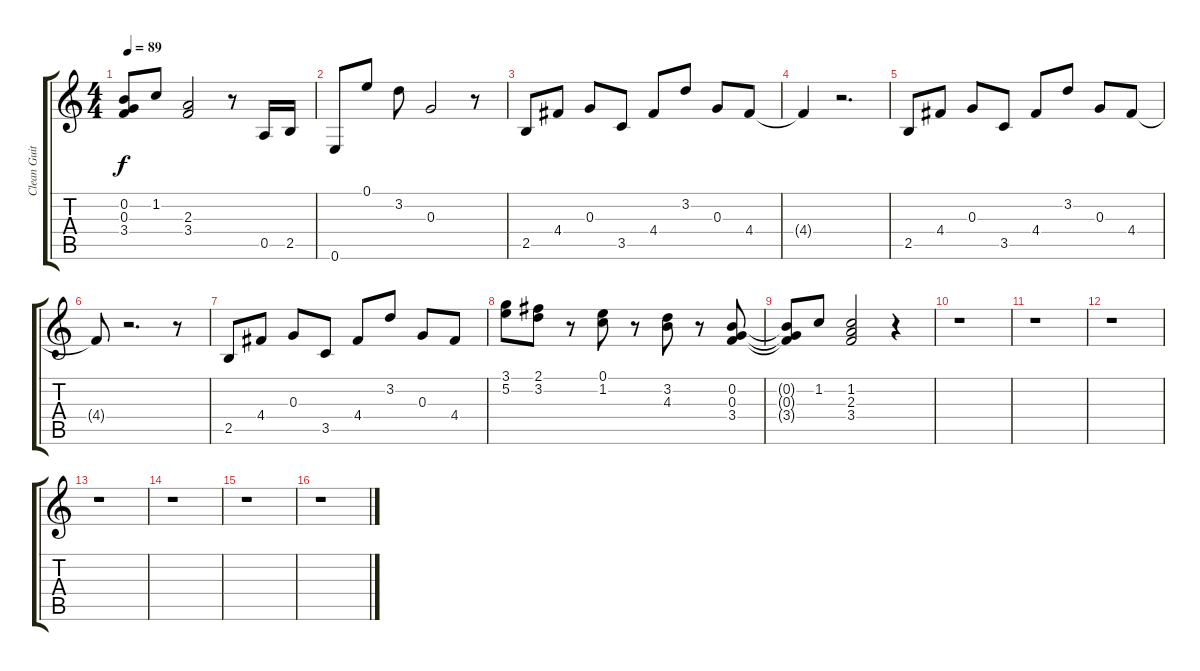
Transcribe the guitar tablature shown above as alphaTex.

\track ("Clean Guitar" "Clean Guit") {instrument electricguitarclean}
\staff {score tabs}
\tuning (E4 B3 G3 D3 A2 E2) {hide}
\ts (4 4)
\tempo 89
\clef g2
\ks c
(0.2{t} 0.3{t} 3.4{t}).8{dy f} 1.2.8 (2.3 3.4).2 r.8 0.5.16 2.5.16 |
0.6.8 0.1.8 3.2.8 0.3.2 r.8 |
2.5.8 4.4.8 0.3.8 3.5.8 4.4.8 3.2.8 0.3.8 4.4.8 |
4.4{t}.4 r.2{d} |
2.5.8 4.4.8 0.3.8 3.5.8 4.4.8 3.2.8 0.3.8 4.4.8 |
4.4{t}.8 r.2{d} r.8 |
2.5.8 4.4.8 0.3.8 3.5.8 4.4.8 3.2.8 0.3.8 4.4.8 |
(3.1 5.2).8 (2.1 3.2).8 r.8 (0.1 1.2).8 r.8 (3.2 4.3).8 r.8 (0.2 0.3 3.4).8 |
(0.2{t} 0.3{t} 3.4{t}).8 1.2.8 (1.2 2.3 3.4).2 r.4 |
r.1 |
r.1 |
r.1 |
r.1 |
r.1 |
r.1 |
r.1
